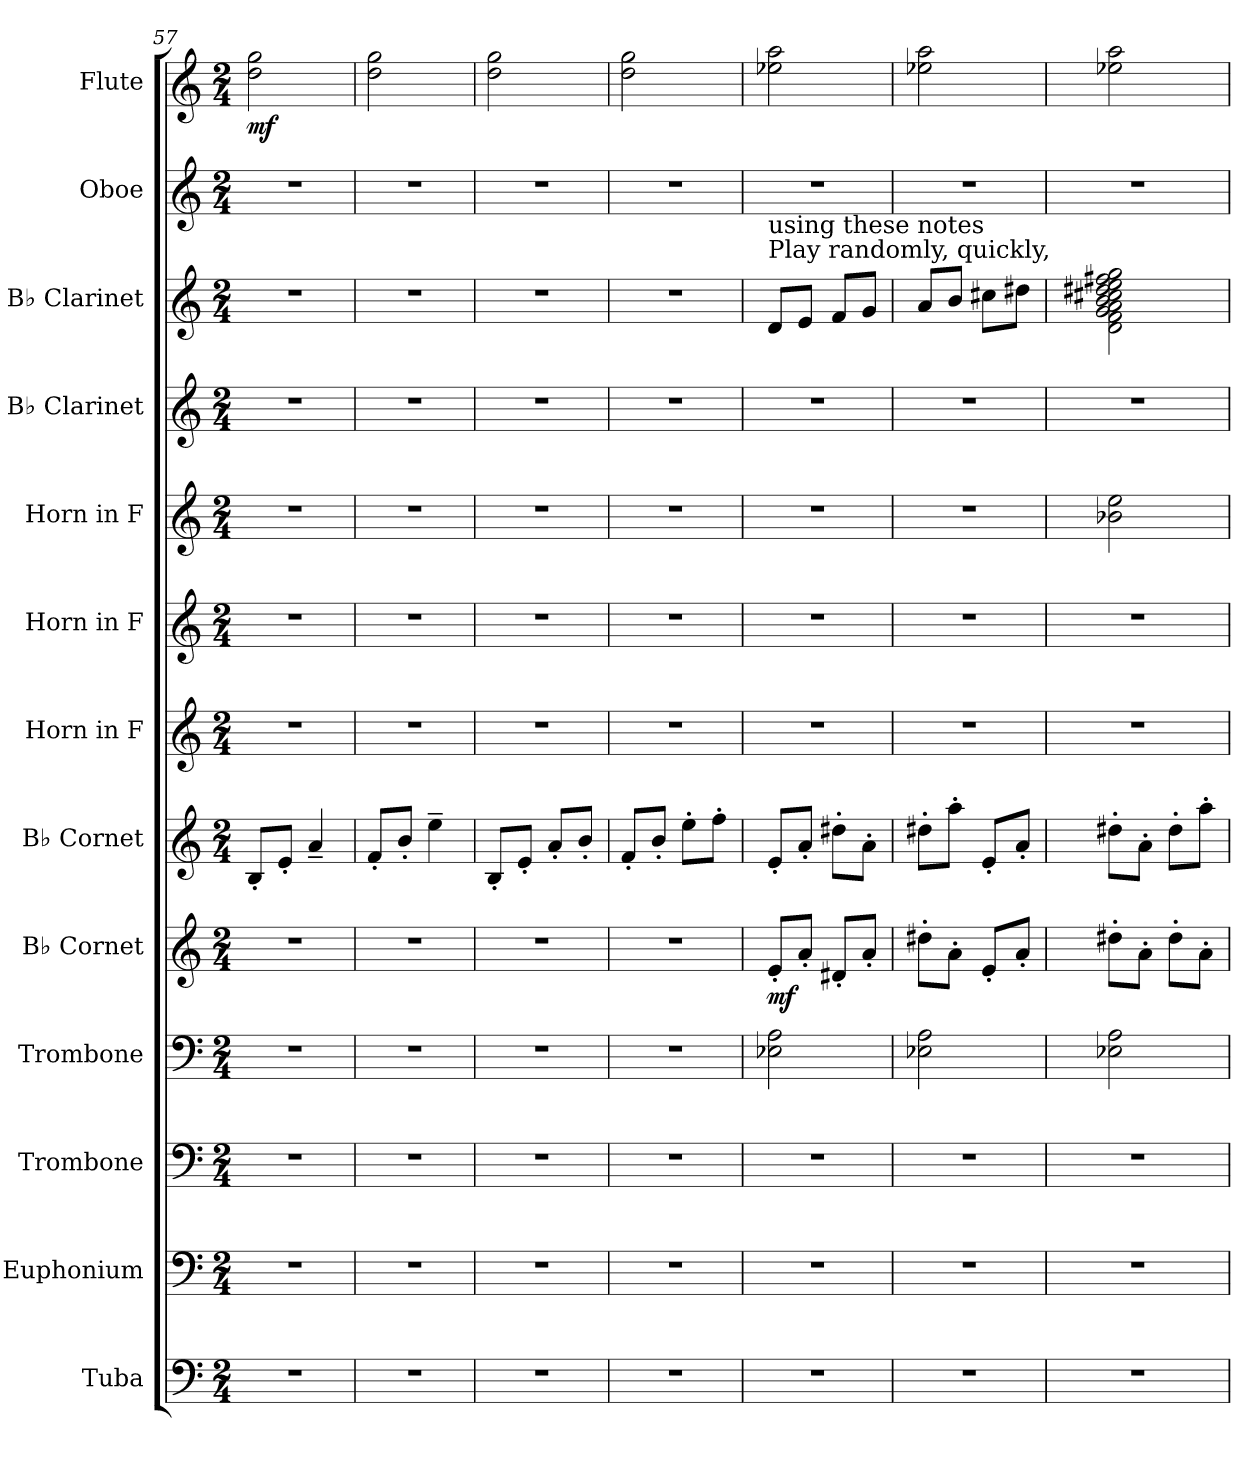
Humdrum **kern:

**kern	**kern	**kern	**kern	**kern	**dynam	**kern	**kern	**kern	**kern	**kern	**kern	**kern	**kern	**dynam
*part13	*part12	*part11	*part10	*part9	*part9	*part8	*part7	*part6	*part5	*part4	*part3	*part2	*part1	*part1
*staff13	*staff12	*staff11	*staff10	*staff9	*staff9	*staff8	*staff7	*staff6	*staff5	*staff4	*staff3	*staff2	*staff1	*staff1
*I"Tuba	*I"Euphonium	*I"Trombone	*I"Trombone	*I"B♭ Cornet	*	*I"B♭ Cornet	*I"Horn in F	*I"Horn in F	*I"Horn in F	*I"B♭ Clarinet	*I"B♭ Clarinet	*I"Oboe	*I"Flute	*
*I'Tba.	*I'Euph.	*I'Tbn.	*I'Tbn.	*I'B♭ Cnt.	*	*I'B♭ Cnt.	*	*	*	*I'B♭ Cl.	*I'B♭ Cl.	*I'Ob.	*I'Fl.	*
*clefF4	*clefF4	*clefF4	*clefF4	*clefG2	*	*clefG2	*clefG2	*clefG2	*clefG2	*clefG2	*clefG2	*clefG2	*clefG2	*
*	*	*	*	*ITrd1c2	*	*ITrd1c2	*ITrd4c7	*ITrd4c7	*ITrd4c7	*ITrd1c2	*ITrd1c2	*	*	*
*k[]	*k[]	*k[]	*k[]	*k[b-e-]	*	*k[b-e-]	*k[b-]	*k[b-]	*k[b-]	*k[b-e-]	*k[b-e-]	*k[]	*k[]	*
*M2/4	*M2/4	*M2/4	*M2/4	*M2/4	*	*M2/4	*M2/4	*M2/4	*M2/4	*M2/4	*M2/4	*M2/4	*M2/4	*
=57	=57	=57	=57	=57	=57	=57	=57	=57	=57	=57	=57	=57	=57	=57
!	!	!	!	!	!	!	!	!	!	!	!	!	!	!LO:DY:b
2r	2r	2r	2r	2r	.	8A'/L	2r	2r	2r	2r	2r	2r	2dd\ 2gg\	mf
.	.	.	.	.	.	8d'/J	.	.	.	.	.	.	.	.
.	.	.	.	.	.	4g~/	.	.	.	.	.	.	.	.
=58	=58	=58	=58	=58	=58	=58	=58	=58	=58	=58	=58	=58	=58	=58
2r	2r	2r	2r	2r	.	8e-'/L	2r	2r	2r	2r	2r	2r	2dd\ 2gg\	.
.	.	.	.	.	.	8a'/J	.	.	.	.	.	.	.	.
.	.	.	.	.	.	4dd~\	.	.	.	.	.	.	.	.
=59	=59	=59	=59	=59	=59	=59	=59	=59	=59	=59	=59	=59	=59	=59
2r	2r	2r	2r	2r	.	8A'/L	2r	2r	2r	2r	2r	2r	2dd\ 2gg\	.
.	.	.	.	.	.	8d'/J	.	.	.	.	.	.	.	.
.	.	.	.	.	.	8g'/L	.	.	.	.	.	.	.	.
.	.	.	.	.	.	8a'/J	.	.	.	.	.	.	.	.
!!LO:PB:g=z
=60	=60	=60	=60	=60	=60	=60	=60	=60	=60	=60	=60	=60	=60	=60
2r	2r	2r	2r	2r	.	8e-'/L	2r	2r	2r	2r	2r	2r	2dd\ 2gg\	.
.	.	.	.	.	.	8a'/J	.	.	.	.	.	.	.	.
.	.	.	.	.	.	8dd'\L	.	.	.	.	.	.	.	.
.	.	.	.	.	.	8ee-'\J	.	.	.	.	.	.	.	.
=61	=61	=61	=61	=61	=61	=61	=61	=61	=61	=61	=61	=61	=61	=61
!	!	!	!	!	!	!	!	!	!	!	!LO:TX:a:t=Play randomly, quickly,	!	!	!
!	!	!	!	!	!	!	!	!	!	!	!LO:TX:a:t=using these notes	!	!	!
!	!	!	!	!	!LO:DY:b	!	!	!	!	!	!	!	!	!
2r	2r	2r	2E-X\ 2A\	8d'/L	mf	8d'/L	2r	2r	2r	2r	8c/L	2r	2ee-X\ 2aa\	.
.	.	.	.	8g'/J	.	8g'/J	.	.	.	.	8d/J	.	.	.
.	.	.	.	8c#X'/L	.	8cc#X'\L	.	.	.	.	8e-/L	.	.	.
.	.	.	.	8g'/J	.	8g'\J	.	.	.	.	8f/J	.	.	.
=62	=62	=62	=62	=62	=62	=62	=62	=62	=62	=62	=62	=62	=62	=62
2r	2r	2r	2E-X\ 2A\	8cc#X'\L	.	8cc#X'\L	2r	2r	2r	2r	8g/L	2r	2ee-X\ 2aa\	.
.	.	.	.	8g'\J	.	8gg'\J	.	.	.	.	8a/J	.	.	.
.	.	.	.	8d'/L	.	8d'/L	.	.	.	.	8bn\L	.	.	.
.	.	.	.	8g'/J	.	8g'/J	.	.	.	.	8cc#X\J	.	.	.
=63	=63	=63	=63	=63	=63	=63	=63	=63	=63	=63	=63	=63	=63	=63
2r	2r	2r	2E-X\ 2A\	8cc#X'\L	.	8cc#X'\L	2r	2r	2e-X\ 2a\	2r	2c\ 2e-\ 2f\ 2g\ 2a\ 2bn\ 2cc#X\ 2dd\ 2een\ 2ff\	2r	2ee-X\ 2aa\	.
.	.	.	.	8g'\J	.	8g'\J	.	.	.	.	.	.	.	.
.	.	.	.	8cc#'\L	.	8cc#'\L	.	.	.	.	.	.	.	.
.	.	.	.	8g'\J	.	8gg'\J	.	.	.	.	.	.	.	.
=	=	=	=	=	=	=	=	=	=	=	=	=	=	=
*-	*-	*-	*-	*-	*-	*-	*-	*-	*-	*-	*-	*-	*-	*-
